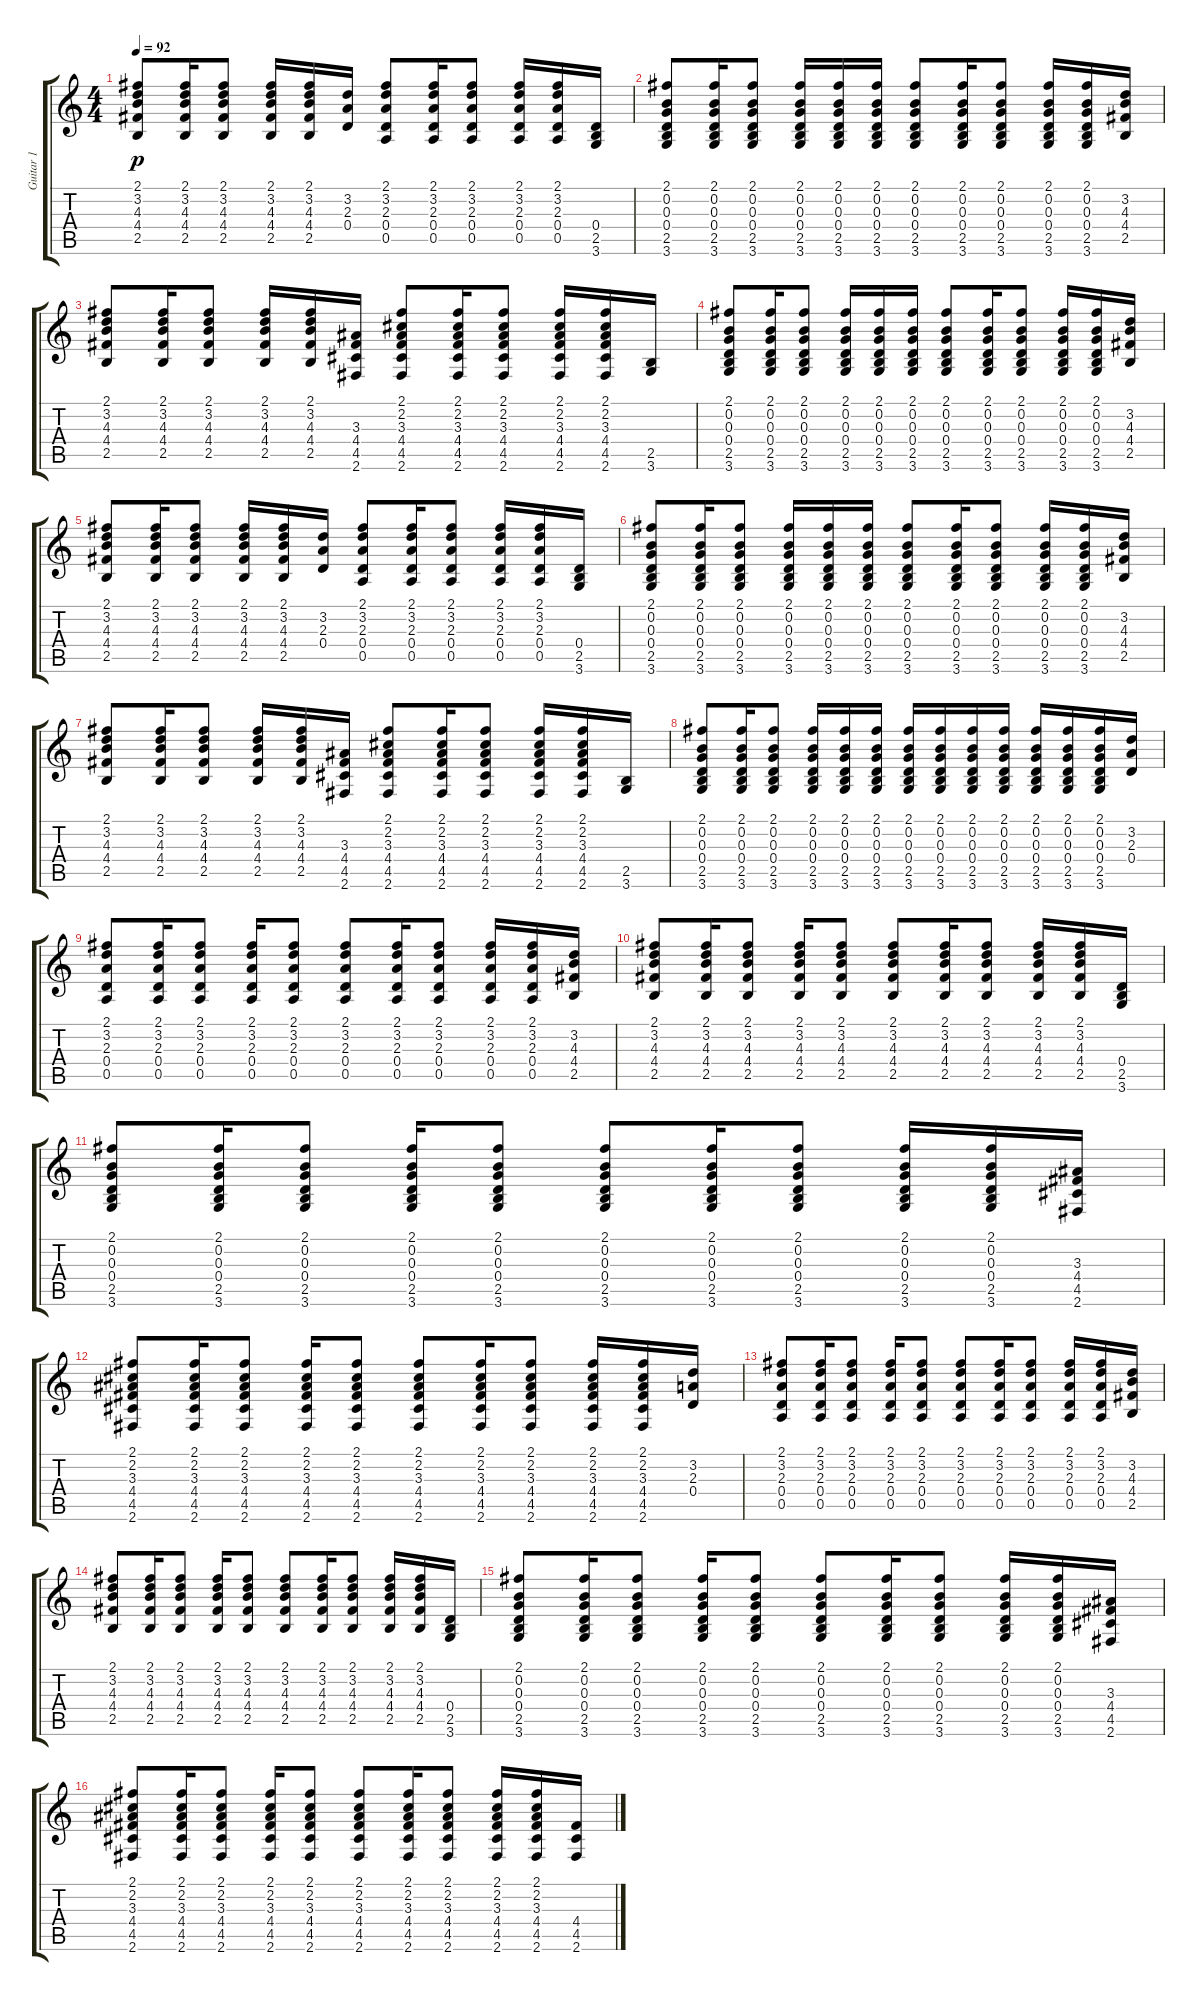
\track ("Guitar 1" "Guitar 1") {instrument acousticguitarsteel}
\staff {score tabs}
\tuning (E4 B3 G3 D3 A2 E2) {hide}
\ts (4 4)
\tempo 92
\clef g2
\ks c
(2.1 3.2 4.3 4.4 2.5).8{dy p} (2.1 3.2 4.3 4.4 2.5).16 (2.1 3.2 4.3 4.4 2.5).8 (2.1 3.2 4.3 4.4 2.5).16 (2.1 3.2 4.3 4.4 2.5).16 (3.2 2.3 0.4).16 (2.1 3.2 2.3 0.4 0.5).8 (2.1 3.2 2.3 0.4 0.5).16 (2.1 3.2 2.3 0.4 0.5).8 (2.1 3.2 2.3 0.4 0.5).16 (2.1 3.2 2.3 0.4 0.5).16 (0.4 2.5 3.6).16 |
(2.1 0.2 0.3 0.4 2.5 3.6).8 (2.1 0.2 0.3 0.4 2.5 3.6).16 (2.1 0.2 0.3 0.4 2.5 3.6).8 (2.1 0.2 0.3 0.4 2.5 3.6).16 (2.1 0.2 0.3 0.4 2.5 3.6).16 (2.1 0.2 0.3 0.4 2.5 3.6).16 (2.1 0.2 0.3 0.4 2.5 3.6).8 (2.1 0.2 0.3 0.4 2.5 3.6).16 (2.1 0.2 0.3 0.4 2.5 3.6).8 (2.1 0.2 0.3 0.4 2.5 3.6).16 (2.1 0.2 0.3 0.4 2.5 3.6).16 (3.2 4.3 4.4 2.5).16 |
(2.1 3.2 4.3 4.4 2.5).8 (2.1 3.2 4.3 4.4 2.5).16 (2.1 3.2 4.3 4.4 2.5).8 (2.1 3.2 4.3 4.4 2.5).16 (2.1 3.2 4.3 4.4 2.5).16 (3.3 4.4 4.5 2.6).16 (2.1 2.2 3.3 4.4 4.5 2.6).8 (2.1 2.2 3.3 4.4 4.5 2.6).16 (2.1 2.2 3.3 4.4 4.5 2.6).8 (2.1 2.2 3.3 4.4 4.5 2.6).16 (2.1 2.2 3.3 4.4 4.5 2.6).16 (2.5 3.6).16 |
(2.1 0.2 0.3 0.4 2.5 3.6).8 (2.1 0.2 0.3 0.4 2.5 3.6).16 (2.1 0.2 0.3 0.4 2.5 3.6).8 (2.1 0.2 0.3 0.4 2.5 3.6).16 (2.1 0.2 0.3 0.4 2.5 3.6).16 (2.1 0.2 0.3 0.4 2.5 3.6).16 (2.1 0.2 0.3 0.4 2.5 3.6).8 (2.1 0.2 0.3 0.4 2.5 3.6).16 (2.1 0.2 0.3 0.4 2.5 3.6).8 (2.1 0.2 0.3 0.4 2.5 3.6).16 (2.1 0.2 0.3 0.4 2.5 3.6).16 (3.2 4.3 4.4 2.5).16 |
(2.1 3.2 4.3 4.4 2.5).8 (2.1 3.2 4.3 4.4 2.5).16 (2.1 3.2 4.3 4.4 2.5).8 (2.1 3.2 4.3 4.4 2.5).16 (2.1 3.2 4.3 4.4 2.5).16 (3.2 2.3 0.4).16 (2.1 3.2 2.3 0.4 0.5).8 (2.1 3.2 2.3 0.4 0.5).16 (2.1 3.2 2.3 0.4 0.5).8 (2.1 3.2 2.3 0.4 0.5).16 (2.1 3.2 2.3 0.4 0.5).16 (0.4 2.5 3.6).16 |
(2.1 0.2 0.3 0.4 2.5 3.6).8 (2.1 0.2 0.3 0.4 2.5 3.6).16 (2.1 0.2 0.3 0.4 2.5 3.6).8 (2.1 0.2 0.3 0.4 2.5 3.6).16 (2.1 0.2 0.3 0.4 2.5 3.6).16 (2.1 0.2 0.3 0.4 2.5 3.6).16 (2.1 0.2 0.3 0.4 2.5 3.6).8 (2.1 0.2 0.3 0.4 2.5 3.6).16 (2.1 0.2 0.3 0.4 2.5 3.6).8 (2.1 0.2 0.3 0.4 2.5 3.6).16 (2.1 0.2 0.3 0.4 2.5 3.6).16 (3.2 4.3 4.4 2.5).16 |
(2.1 3.2 4.3 4.4 2.5).8 (2.1 3.2 4.3 4.4 2.5).16 (2.1 3.2 4.3 4.4 2.5).8 (2.1 3.2 4.3 4.4 2.5).16 (2.1 3.2 4.3 4.4 2.5).16 (3.3 4.4 4.5 2.6).16 (2.1 2.2 3.3 4.4 4.5 2.6).8 (2.1 2.2 3.3 4.4 4.5 2.6).16 (2.1 2.2 3.3 4.4 4.5 2.6).8 (2.1 2.2 3.3 4.4 4.5 2.6).16 (2.1 2.2 3.3 4.4 4.5 2.6).16 (2.5 3.6).16 |
(2.1 0.2 0.3 0.4 2.5 3.6).8 (2.1 0.2 0.3 0.4 2.5 3.6).16 (2.1 0.2 0.3 0.4 2.5 3.6).8 (2.1 0.2 0.3 0.4 2.5 3.6).16 (2.1 0.2 0.3 0.4 2.5 3.6).16 (2.1 0.2 0.3 0.4 2.5 3.6).16 (2.1 0.2 0.3 0.4 2.5 3.6).16 (2.1 0.2 0.3 0.4 2.5 3.6).16 (2.1 0.2 0.3 0.4 2.5 3.6).16 (2.1 0.2 0.3 0.4 2.5 3.6).16 (2.1 0.2 0.3 0.4 2.5 3.6).16 (2.1 0.2 0.3 0.4 2.5 3.6).16 (2.1 0.2 0.3 0.4 2.5 3.6).16 (3.2 2.3 0.4).16 |
(2.1 3.2 2.3 0.4 0.5).8 (2.1 3.2 2.3 0.4 0.5).16 (2.1 3.2 2.3 0.4 0.5).8 (2.1 3.2 2.3 0.4 0.5).16 (2.1 3.2 2.3 0.4 0.5).8 (2.1 3.2 2.3 0.4 0.5).8 (2.1 3.2 2.3 0.4 0.5).16 (2.1 3.2 2.3 0.4 0.5).8 (2.1 3.2 2.3 0.4 0.5).16 (2.1 3.2 2.3 0.4 0.5).16 (3.2 4.3 4.4 2.5).16 |
(2.1 3.2 4.3 4.4 2.5).8 (2.1 3.2 4.3 4.4 2.5).16 (2.1 3.2 4.3 4.4 2.5).8 (2.1 3.2 4.3 4.4 2.5).16 (2.1 3.2 4.3 4.4 2.5).8 (2.1 3.2 4.3 4.4 2.5).8 (2.1 3.2 4.3 4.4 2.5).16 (2.1 3.2 4.3 4.4 2.5).8 (2.1 3.2 4.3 4.4 2.5).16 (2.1 3.2 4.3 4.4 2.5).16 (0.4 2.5 3.6).16 |
(2.1 0.2 0.3 0.4 2.5 3.6).8 (2.1 0.2 0.3 0.4 2.5 3.6).16 (2.1 0.2 0.3 0.4 2.5 3.6).8 (2.1 0.2 0.3 0.4 2.5 3.6).16 (2.1 0.2 0.3 0.4 2.5 3.6).8 (2.1 0.2 0.3 0.4 2.5 3.6).8 (2.1 0.2 0.3 0.4 2.5 3.6).16 (2.1 0.2 0.3 0.4 2.5 3.6).8 (2.1 0.2 0.3 0.4 2.5 3.6).16 (2.1 0.2 0.3 0.4 2.5 3.6).16 (3.3 4.4 4.5 2.6).16 |
(2.1 2.2 3.3 4.4 4.5 2.6).8 (2.1 2.2 3.3 4.4 4.5 2.6).16 (2.1 2.2 3.3 4.4 4.5 2.6).8 (2.1 2.2 3.3 4.4 4.5 2.6).16 (2.1 2.2 3.3 4.4 4.5 2.6).8 (2.1 2.2 3.3 4.4 4.5 2.6).8 (2.1 2.2 3.3 4.4 4.5 2.6).16 (2.1 2.2 3.3 4.4 4.5 2.6).8 (2.1 2.2 3.3 4.4 4.5 2.6).16 (2.1 2.2 3.3 4.4 4.5 2.6).16 (3.2 2.3 0.4).16 |
(2.1 3.2 2.3 0.4 0.5).8 (2.1 3.2 2.3 0.4 0.5).16 (2.1 3.2 2.3 0.4 0.5).8 (2.1 3.2 2.3 0.4 0.5).16 (2.1 3.2 2.3 0.4 0.5).8 (2.1 3.2 2.3 0.4 0.5).8 (2.1 3.2 2.3 0.4 0.5).16 (2.1 3.2 2.3 0.4 0.5).8 (2.1 3.2 2.3 0.4 0.5).16 (2.1 3.2 2.3 0.4 0.5).16 (3.2 4.3 4.4 2.5).16 |
(2.1 3.2 4.3 4.4 2.5).8 (2.1 3.2 4.3 4.4 2.5).16 (2.1 3.2 4.3 4.4 2.5).8 (2.1 3.2 4.3 4.4 2.5).16 (2.1 3.2 4.3 4.4 2.5).8 (2.1 3.2 4.3 4.4 2.5).8 (2.1 3.2 4.3 4.4 2.5).16 (2.1 3.2 4.3 4.4 2.5).8 (2.1 3.2 4.3 4.4 2.5).16 (2.1 3.2 4.3 4.4 2.5).16 (0.4 2.5 3.6).16 |
(2.1 0.2 0.3 0.4 2.5 3.6).8 (2.1 0.2 0.3 0.4 2.5 3.6).16 (2.1 0.2 0.3 0.4 2.5 3.6).8 (2.1 0.2 0.3 0.4 2.5 3.6).16 (2.1 0.2 0.3 0.4 2.5 3.6).8 (2.1 0.2 0.3 0.4 2.5 3.6).8 (2.1 0.2 0.3 0.4 2.5 3.6).16 (2.1 0.2 0.3 0.4 2.5 3.6).8 (2.1 0.2 0.3 0.4 2.5 3.6).16 (2.1 0.2 0.3 0.4 2.5 3.6).16 (3.3 4.4 4.5 2.6).16 |
(2.1 2.2 3.3 4.4 4.5 2.6).8 (2.1 2.2 3.3 4.4 4.5 2.6).16 (2.1 2.2 3.3 4.4 4.5 2.6).8 (2.1 2.2 3.3 4.4 4.5 2.6).16 (2.1 2.2 3.3 4.4 4.5 2.6).8 (2.1 2.2 3.3 4.4 4.5 2.6).8 (2.1 2.2 3.3 4.4 4.5 2.6).16 (2.1 2.2 3.3 4.4 4.5 2.6).8 (2.1 2.2 3.3 4.4 4.5 2.6).16 (2.1 2.2 3.3 4.4 4.5 2.6).16 (4.4 4.5 2.6).16
